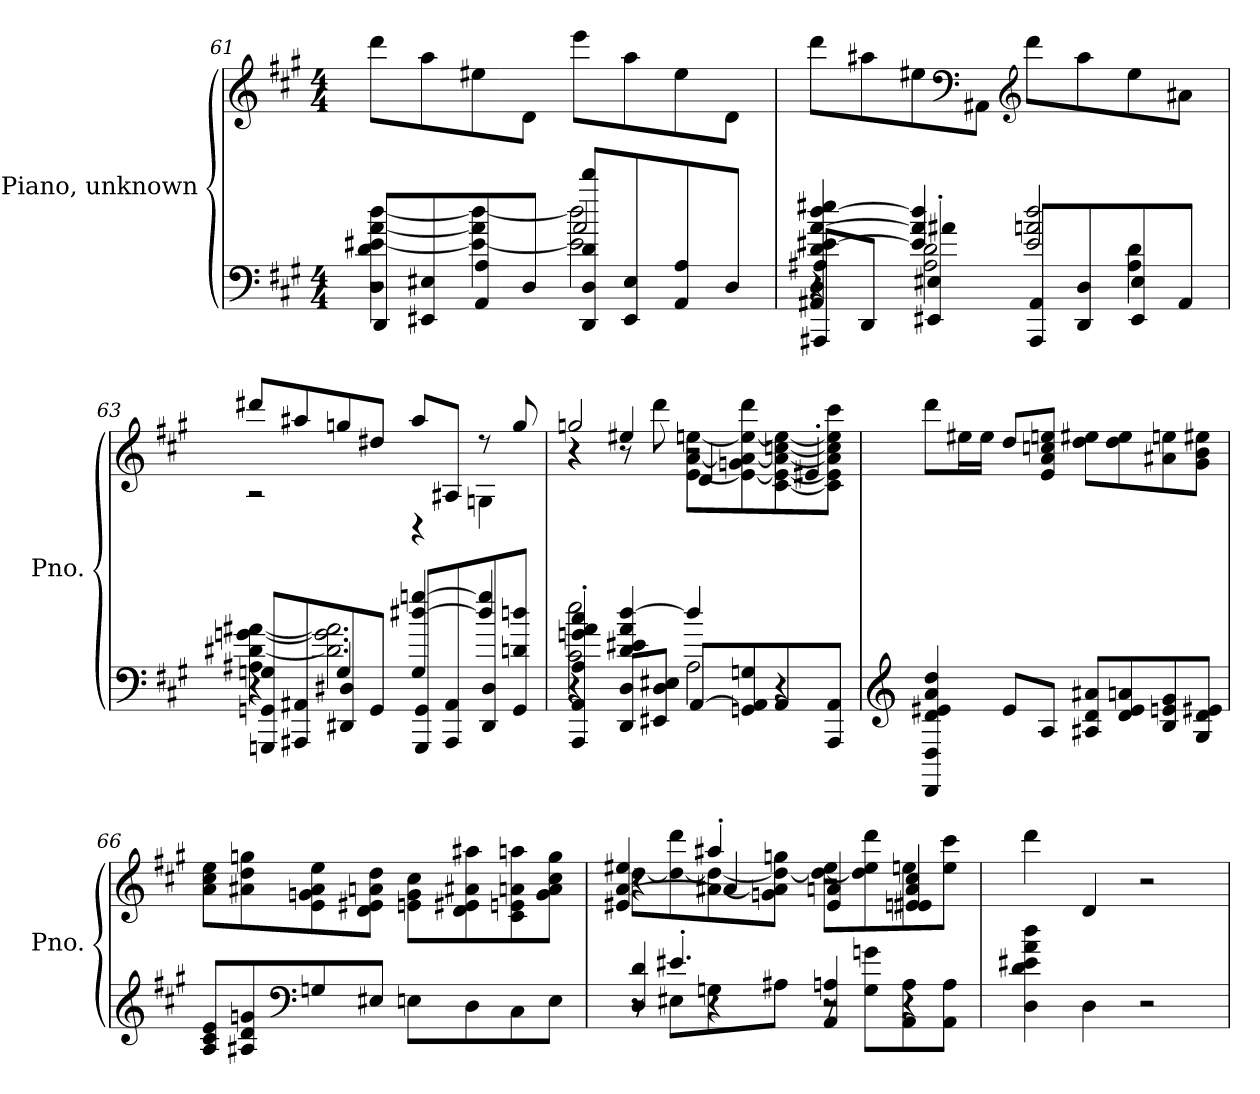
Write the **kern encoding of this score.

**kern	**kern
*part1	*part1
*staff2	*staff1
*I"Piano, unknown	*
*I'Pno.	*
*clefF4	*clefG2
*k[f#c#g#]	*k[f#c#g#]
*M4/4	*M4/4
=61	=61
*^	*
*	*^	*
2r	4D\ 4d\ [4e#X\ [4a\ [4dd\	8DD/L	8ddd\L
.	.	8EE#X/ 8E#X/	8aa\
.	4e#\_ 4a\] 4dd\_	8AA/ 8A/	8ee#X\
.	.	8D/J	8d\J
2a/	2e#\] 2dd\]	8DD/ 8D/ 8d/ 8ddd/L	8eee\L
.	.	8EE#/ 8E#/	8aa\
.	.	8AA/ 8A/	8ee#\
.	.	8D/J	8d\J
!!LO:LB:g=z
=62	=62	=62	=62
4AA#X/ 4D/ 4d/ [4e#X/ [4a/ [4dd/ 4ee#X/	4r	8AAA#X/ 8A#X/L	8ddd\L
.	.	8DD/J	8aa#X\
4e#/] 4a/] 4dd/]	2A#\ 2d\	4EE#X/' 4E#X/' 4a#X/'	8ee#X\
*	*	*	*clefF4
.	.	.	8AA#X\J
*	*	*	*clefG2
2e#/ 2an/ 2dd/	.	8AAA#/ 8AA#/L	8ddd\L
.	.	8DD/ 8D/	8aa#\
.	4A#\ 4d\	8EE#/ 8E#/	8ee#\
.	.	8AA#/J	8a#X\J
=63	=63	=63	=63
*	*	*	*^
4r	4A#X\ [4d#X\ [4gn\ [4a#X\	8GGGn/ 8GGn/ 8Gn/L	8ddd#X/L	2r
.	.	8AAA#X/ 8AA#X/	8aa#X/	.
4G/	2.d#\] 2.g\] 2.a#\]	8DD#X/ 8D#X/	8ggn/	.
.	.	8GG/J	8dd#X/J	.
4G/ [4dd#X/ [4ggn/	.	8GGG/ 8GG/L	8aa#/L	4r
.	.	8AAA#/ 8AA#/	8A#X/J	.
4dd#/] 4gg/]	.	8DD#/ 8D#/	8r	4Gn\
.	.	8GG/ 8dn/ 8ddn/J	8gg/	.
!!LO:LB:g=z
=64	=64	=64	=64	=64
*	*	*	*	*^
4r	2c#\ 2ee\	4AAA/' 4AA/' 4A/' 4gn/' 4a/' 4cc#/'	4r	4r	2ggn/
4d/ 4e#X/ 4a/ [4dd/	.	8DD/ 8D/L	4ee#X/	8r	.
.	.	8EE#X/ 8D/ 8E#X/J	.	8ddd\	.
4dd/]	2A\	[8AA/L	2r	[8e\ [8a\ [8een\L	4d/
.	.	8GGn/ 8AA/] 8Gn/	.	8e\_ 8gn\ 8a\_ 8ee\_ 8ddd\	.
4r	.	8AA/	.	[8c#\ 8e\_ 8a\_ [8ccn\ 8ee\_	4e#X'/
.	.	8AAA/ 8AA/J	.	8c#\] 8e\] 8a\] 8cc\] 8ee\] 8ccc#\J	.
*v	*v	*v	*	*	*
*	*v	*v	*v
=65	=65
*clefG2	*
4DD/ 4D/ 4d/ 4e#X/ 4a/ 4dd/	8ddd\L
.	16ee#X\L
.	16ee#\JJ
8e#/L	8dd/L
8A/J	8e/ 8a/ 8ccn/ 8een/J
8A#X/ 8d/ 8a#X/L	8dd\ 8ee#X\L
8d/ 8e#/ 8an/	8dd\ 8ee#\
8B/ 8en/ 8g#/	8a#X\ 8een\
8G#/ 8d/ 8e#X/J	8g#\ 8b\ 8ee#X\J
!!LO:PB:g=z
=66	=66
8A/ 8c#/ 8e/L	8a\ 8cc#\ 8ee\L
8A#X/ 8d/ 8gn/	8a#X\ 8dd\ 8ggn\
*clefF4	*
8Gn/	8e\ 8gn\ 8a#\ 8ee\
8E#X/J	8d\ 8e#X\ 8an\ 8dd\J
8En\L	8en\ 8g\ 8cc#\L
8D\	8d\ 8e#X\ 8a#X\ 8aa#X\
8C#\	8c#\ 8en\ 8an\ 8aan\
8E\J	8g\ 8a\ 8cc#\ 8gg\J
=67	=67
*^	*^
*	*^	*	*^
8r	8r	4D/ 4d/	4r	[8dd\L	4e#X/ [4a/ 4ee#X/
4.e#X'/	8E#X\L	.	.	8dd\_ 8ddd\	.
.	8Gn\	4r	4aa#X'/	[8a#X\ 8dd\_	4a/]
.	8A#X\J	.	.	8gn\ 8a#\] 8dd\_ 8ggn\J	.
2r	8r	4AA/ 4An/	2r	8dd\_ 8ee#\L	4e#/ 4an/
.	8G\ 8gn\L	.	.	8dd\] 8ee#\ 8ddd\	.
.	8AA\ 8A\	4r	.	8een\	4en/ 4e#X/ 4a/ 4cc#/
.	8AA\ 8A\J	.	.	8ee\ 8ccc#\J	.
*v	*v	*v	*	*	*
*	*v	*v	*v
=68	=68
4D\ 4d\ 4e#X\ 4a\ 4dd\	4ddd\
4D\	4d/
2r	2r
=	=
*-	*-
